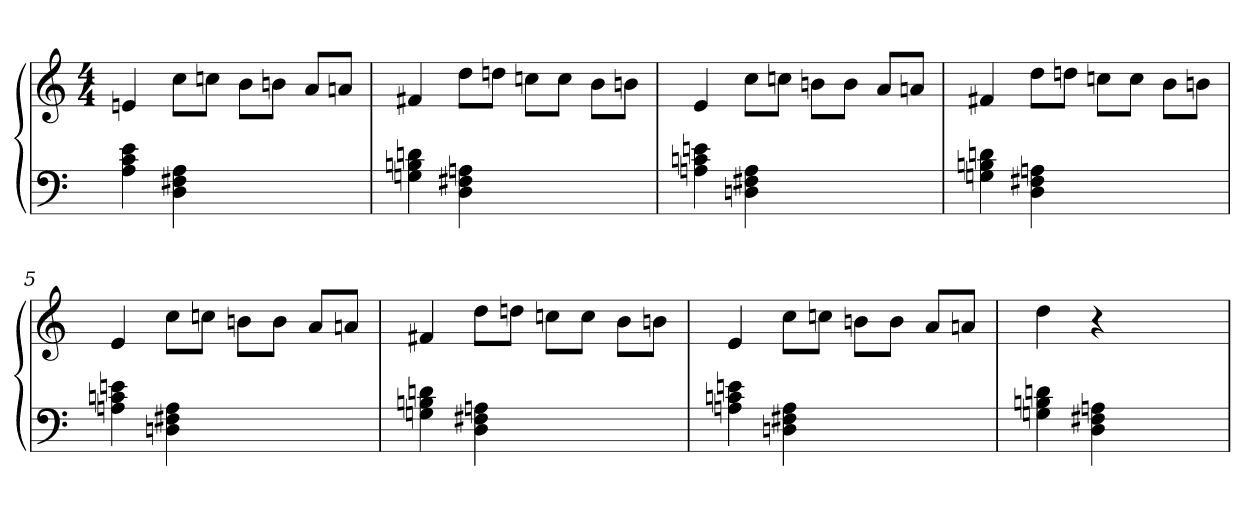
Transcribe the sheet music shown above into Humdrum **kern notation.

**kern	**kern
*part2	*part1
*staff2	*staff1
*	*M4/4
=1	=1
4A 4c 4e	4en
4D 4F#X 4A	8ccL
.	8ccnJ
2ryy	8bL
.	8bnJ
.	8aL
.	8anJ
=2	=2
4Gn 4Bn 4dn	4f#X
4D 4F#X 4An	8ddL
.	8ddnJ
2ryy	8ccnL
.	8ccJ
.	8bL
.	8bnJ
=3	=3
4An 4cn 4en	4e
4Dn 4F#X 4A	8ccL
.	8ccnJ
2ryy	8bnL
.	8bJ
.	8aL
.	8anJ
=4	=4
4Gn 4Bn 4dn	4f#X
4D 4F#X 4An	8ddL
.	8ddnJ
2ryy	8ccnL
.	8ccJ
.	8bL
.	8bnJ
=5	=5
4An 4cn 4en	4e
4Dn 4F#X 4A	8ccL
.	8ccnJ
2ryy	8bnL
.	8bJ
.	8aL
.	8anJ
=6	=6
4Gn 4Bn 4dn	4f#X
4D 4F#X 4An	8ddL
.	8ddnJ
2ryy	8ccnL
.	8ccJ
.	8bL
.	8bnJ
=7	=7
4An 4cn 4en	4e
4Dn 4F#X 4A	8ccL
.	8ccnJ
2ryy	8bnL
.	8bJ
.	8aL
.	8anJ
=8	=8
4Gn 4Bn 4dn	4dd
4D 4F#X 4An	4r
2ryy	2ryy
=	=
*-	*-
